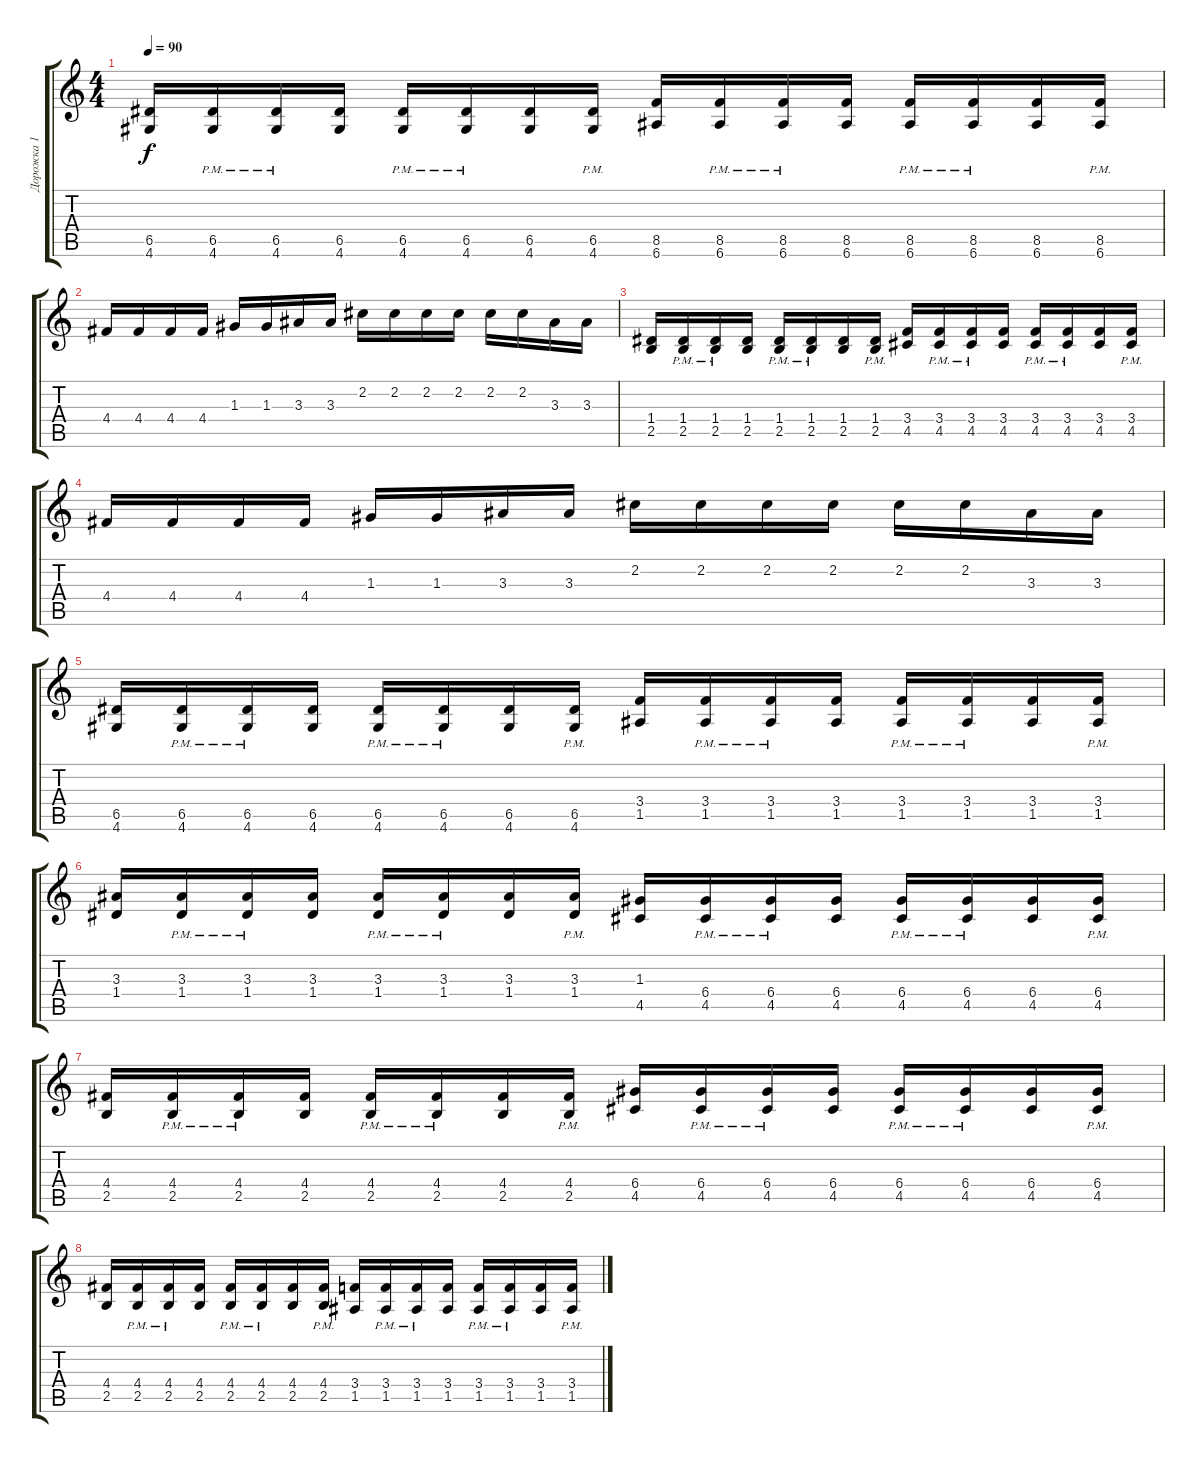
\track ("Дорожка 1" "Дорожка 1") {instrument distortionguitar}
\staff {score tabs}
\tuning (E4 B3 G3 D3 A2 E2) {hide}
\ts (4 4)
\tempo 90
\clef g2
\ks c
(6.5 4.6).16{dy f} (6.5{pm} 4.6{pm}).16 (6.5{pm} 4.6{pm}).16 (6.5 4.6).16 (6.5{pm} 4.6{pm}).16 (6.5{pm} 4.6{pm}).16 (6.5 4.6).16 (6.5{pm} 4.6{pm}).16 (8.5 6.6).16 (8.5{pm} 6.6).16 (8.5{pm} 6.6).16 (8.5 6.6).16 (8.5{pm} 6.6).16 (8.5{pm} 6.6).16 (8.5 6.6).16 (8.5{pm} 6.6).16 |
4.4.16 4.4.16 4.4.16 4.4.16 1.3.16 1.3.16 3.3.16 3.3.16 2.2.16 2.2.16 2.2.16 2.2.16 2.2.16 2.2.16 3.3.16 3.3.16 |
(1.4 2.5).16 (1.4{pm} 2.5{pm}).16 (1.4{pm} 2.5{pm}).16 (1.4 2.5).16 (1.4{pm} 2.5{pm}).16 (1.4{pm} 2.5{pm}).16 (1.4 2.5).16 (1.4{pm} 2.5{pm}).16 (3.4 4.5).16 (3.4{pm} 4.5{pm}).16 (3.4{pm} 4.5{pm}).16 (3.4 4.5).16 (3.4{pm} 4.5{pm}).16 (3.4{pm} 4.5{pm}).16 (3.4 4.5).16 (3.4{pm} 4.5{pm}).16 |
4.4.16 4.4.16 4.4.16 4.4.16 1.3.16 1.3.16 3.3.16 3.3.16 2.2.16 2.2.16 2.2.16 2.2.16 2.2.16 2.2.16 3.3.16 3.3.16 |
(6.5 4.6).16 (6.5{pm} 4.6{pm}).16 (6.5{pm} 4.6{pm}).16 (6.5 4.6).16 (6.5{pm} 4.6{pm}).16 (6.5{pm} 4.6{pm}).16 (6.5 4.6).16 (6.5{pm} 4.6{pm}).16 (3.4 1.5).16 (3.4{pm} 1.5{pm}).16 (3.4{pm} 1.5{pm}).16 (3.4 1.5).16 (3.4{pm} 1.5{pm}).16 (3.4{pm} 1.5{pm}).16 (3.4 1.5).16 (3.4{pm} 1.5{pm}).16 |
(3.3 1.4).16{volume 16} (3.3{pm} 1.4{pm}).16 (3.3{pm} 1.4{pm}).16 (3.3 1.4).16 (3.3{pm} 1.4{pm}).16 (3.3{pm} 1.4{pm}).16 (3.3 1.4).16 (3.3{pm} 1.4{pm}).16 (1.3 4.5).16 (6.4{pm} 4.5{pm}).16 (6.4{pm} 4.5{pm}).16 (6.4 4.5).16 (6.4{pm} 4.5{pm}).16 (6.4{pm} 4.5{pm}).16 (6.4 4.5).16 (6.4{pm} 4.5{pm}).16 |
(4.4 2.5).16 (4.4{pm} 2.5{pm}).16 (4.4{pm} 2.5{pm}).16 (4.4 2.5).16 (4.4{pm} 2.5{pm}).16 (4.4{pm} 2.5{pm}).16 (4.4 2.5).16 (4.4{pm} 2.5{pm}).16 (6.4 4.5).16 (6.4{pm} 4.5{pm}).16 (6.4{pm} 4.5{pm}).16 (6.4 4.5).16 (6.4{pm} 4.5{pm}).16 (6.4{pm} 4.5{pm}).16 (6.4 4.5).16 (6.4{pm} 4.5{pm}).16 |
(4.4 2.5).16 (4.4{pm} 2.5{pm}).16 (4.4{pm} 2.5{pm}).16 (4.4 2.5).16 (4.4{pm} 2.5{pm}).16 (4.4{pm} 2.5{pm}).16 (4.4 2.5).16 (4.4{pm} 2.5{pm}).16 (3.4 1.5).16 (3.4{pm} 1.5{pm}).16 (3.4{pm} 1.5{pm}).16 (3.4 1.5).16 (3.4{pm} 1.5{pm}).16 (3.4{pm} 1.5{pm}).16 (3.4 1.5).16 (3.4{pm} 1.5{pm}).16
